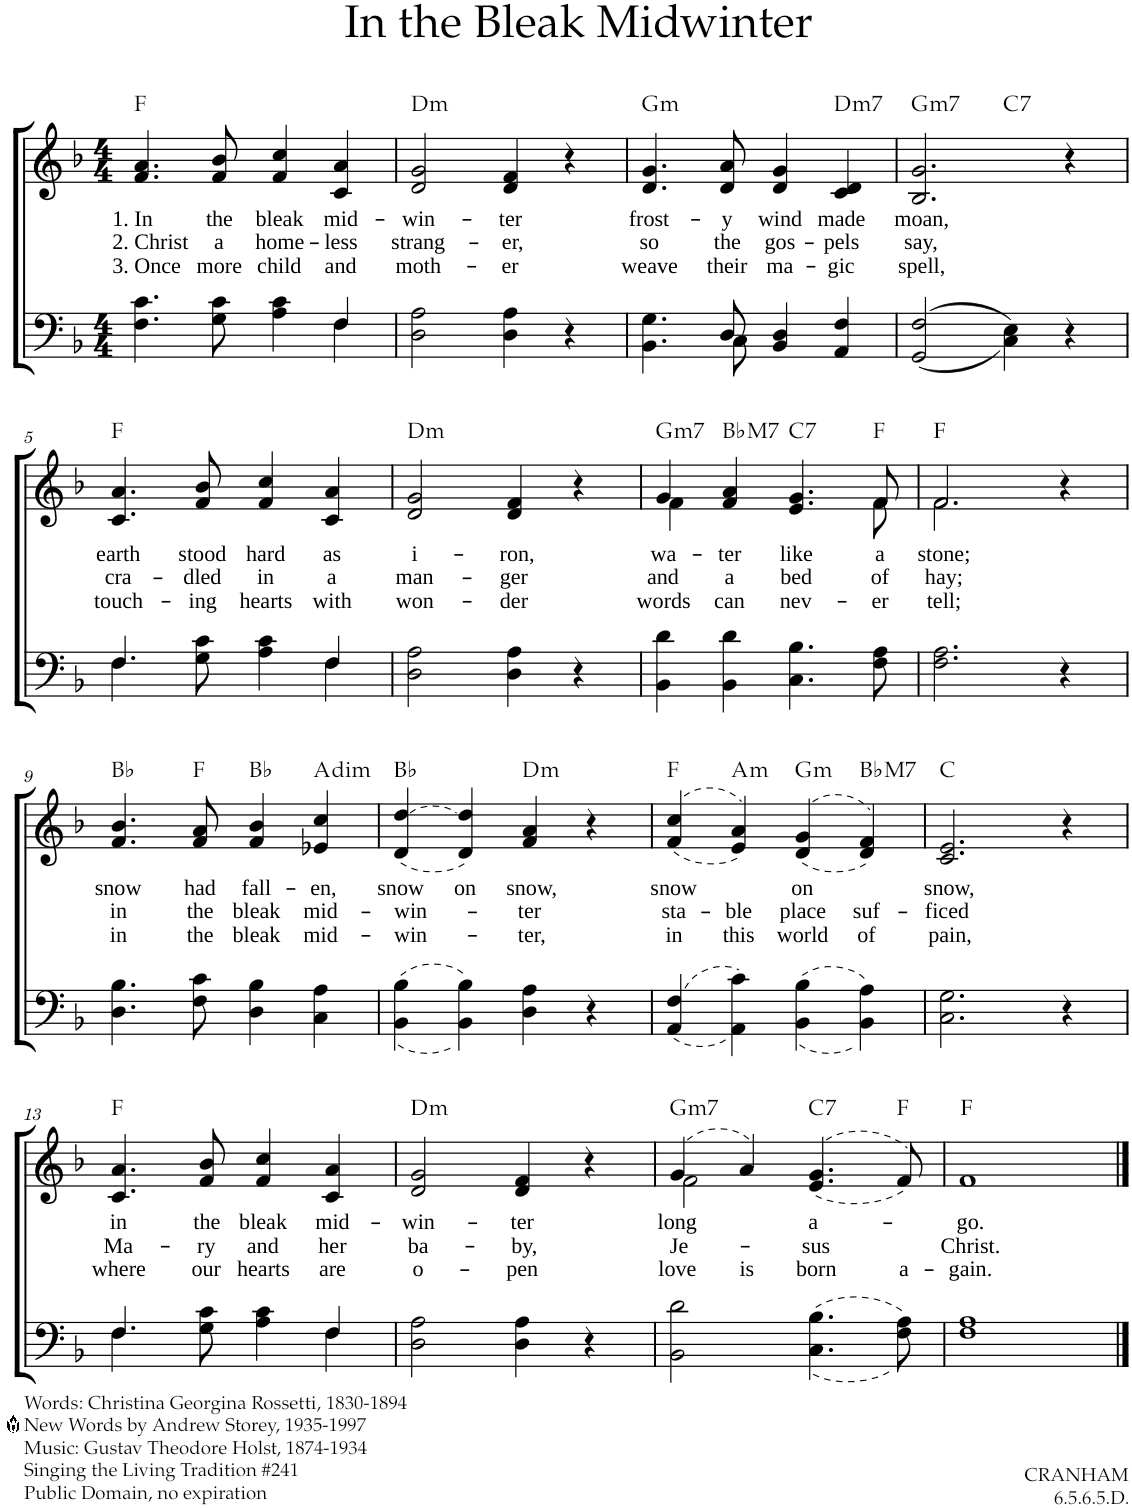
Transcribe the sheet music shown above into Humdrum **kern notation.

**kern	**kern	**text	**text	**text	**harte
*part2	*part1	*part1	*part1	*part1	*part1
*staff2	*staff1	*staff1	*staff1	*staff1	*
*I"Piano	*I"Piano	*	*	*	*
*I'Pno	*I'Pno	*	*	*	*
*clefF4	*clefG2	*	*	*	*
*k[b-]	*k[b-]	*	*	*	*
*M4/4	*M4/4	*	*	*	*
=1	=1	=1	=1	=1	=1
*^	*	*	*	*	*
!	!	!	!LO:LY:b	!LO:LY:b	!LO:LY:b	!
4.F\ 4.c\	2.ryy	4.f/ 4.a/	1. In	2. Christ	3. Once	F:maj
!	!	!	!LO:LY:b	!LO:LY:b	!LO:LY:b	!
8G\ 8c\	.	8f/ 8b-/	the	a	more	.
!	!	!	!LO:LY:b	!LO:LY:b	!LO:LY:b	!
4A\ 4c\	.	4f/ 4cc/	bleak	home-	child	.
!	!	!	!LO:LY:b	!LO:LY:b	!LO:LY:b	!
4F\	4F/	4c/ 4a/	mid-	-less	and	.
=2	=2	=2	=2	=2	=2	=2
!	!	!	!LO:LY:b	!LO:LY:b	!LO:LY:b	!LO:H:kt=m
*v	*v	*	*	*	*	*
2D\ 2A\	2d/ 2g/	-win-	strang-	moth-	D:min
!	!	!LO:LY:b	!LO:LY:b	!LO:LY:b	!
4D\ 4A\	4d/ 4f/	-ter	-er,	-er	.
4r	4r	.	.	.	.
=3	=3	=3	=3	=3	=3
*^	*	*	*	*	*
!	!	!	!LO:LY:b	!LO:LY:b	!LO:LY:b	!LO:H:kt=m
4.BB-\ 4.G\	4.ryy	4.d/ 4.g/	frost-	so	weave	G:min
!	!	!	!LO:LY:b	!LO:LY:b	!LO:LY:b	!
8D/	8C\	8d/ 8a/	-y	the	their	.
!	!	!	!LO:LY:b	!LO:LY:b	!LO:LY:b	!
4BB-/ 4D/	2ryy	4d/ 4g/	wind	gos-	ma-	.
!	!	!	!LO:LY:b	!LO:LY:b	!LO:LY:b	!LO:H:kt=m7
4AA/ 4F/	.	4c/ 4d/	made	-pels	-gic	D:min7
*v	*v	*	*	*	*	*
=4	=4	=4	=4	=4	=4
!	!	!LO:LY:b	!LO:LY:b	!LO:LY:b	!LO:H:kt=m7
*	*^	*	*	*	*
(<(>2GG/ 2F/	2.B-/ 2.g/	2ryy	moan,	say,	spell,	G:min7
!	!	!	!	!	!	!LO:H:kt=7
4C\ 4E\))	.	2ryy	.	.	.	C:7
4r	4r	.	.	.	.	.
!!LO:LB:g=z
=5	=5	=5	=5	=5	=5	=5
*^	*	*	*	*	*	*
!	!	!	!	!LO:LY:b	!LO:LY:b	!LO:LY:b	!
*	*	*v	*v	*	*	*	*
4.F/	4.F\	4.c/ 4.a/	earth	cra-	touch-	F:maj
!	!	!	!LO:LY:b	!LO:LY:b	!LO:LY:b	!
8G\ 8c\	4.ryy	8f/ 8b-/	stood	-dled	-ing	.
!	!	!	!LO:LY:b	!LO:LY:b	!LO:LY:b	!
4A\ 4c\	.	4f/ 4cc/	hard	in	hearts	.
!	!	!	!LO:LY:b	!LO:LY:b	!LO:LY:b	!
4F\	4F/	4c/ 4a/	as	a	with	.
=6	=6	=6	=6	=6	=6	=6
!	!	!	!LO:LY:b	!LO:LY:b	!LO:LY:b	!LO:H:kt=m
*v	*v	*	*	*	*	*
2D\ 2A\	2d/ 2g/	i-	man-	won-	D:min
!	!	!LO:LY:b	!LO:LY:b	!LO:LY:b	!
4D\ 4A\	4d/ 4f/	-ron,	-ger	-der	.
4r	4r	.	.	.	.
=7	=7	=7	=7	=7	=7
!	!	!LO:LY:b	!LO:LY:b	!LO:LY:b	!LO:H:kt=m7
*	*^	*	*	*	*
4BB-\ 4d\	4g/	4f\	wa-	and	words	G:min7
!	!	!	!LO:LY:b	!LO:LY:b	!LO:LY:b	!LO:H:kt=M7
4BB-\ 4d\	4f/ 4a/	8ryy	-ter	a	can	Bb:maj7
!	!	!	!LO:LY:b	!LO:LY:b	!LO:LY:b	!LO:H:kt=7
*	*v	*v	*	*	*	*
4.C\ 4.B-\	4.e/ 4.g/	like	bed	nev-	C:7
!	!	!LO:LY:b	!LO:LY:b	!LO:LY:b	!
*	*^	*	*	*	*
8F\ 8A\	8f/	8f\	a	of	-er	F:maj
=8	=8	=8	=8	=8	=8	=8
!	!	!	!LO:LY:b	!LO:LY:b	!LO:LY:b	!
2.F\ 2.A\	2.f/	2.f\	stone;	hay;	tell;	F:maj
4r	4r	4ryy	.	.	.	.
!!LO:LB:g=z
=9	=9	=9	=9	=9	=9	=9
!	!	!	!LO:LY:b	!LO:LY:b	!LO:LY:b	!
*	*v	*v	*	*	*	*
4.D\ 4.B-\	4.f/ 4.b-/	snow	in	in	Bb:maj
!	!	!LO:LY:b	!LO:LY:b	!LO:LY:b	!
8F\ 8c\	8f/ 8a/	had	the	the	F:maj
!	!	!LO:LY:b	!LO:LY:b	!LO:LY:b	!
4D\ 4B-\	4f/ 4b-/	fall-	bleak	bleak	Bb:maj
!	!	!LO:LY:b	!LO:LY:b	!LO:LY:b	!LO:H:kt=dim
4C\ 4A\	4e-X/ 4cc/	-en,	mid-	mid-	A:dim
=10	=10	=10	=10	=10	=10
!	!LO:T:n=2:dash	!LO:LY:b	!LO:LY:b	!LO:LY:b	!
(<(4BB-\ 4B-\	(4d/ [4dd/	snow	-win-	-win-	Bb:maj
!	!	!LO:LY:b	!	!	!
4BB-\ 4B-\))	4d/ 4dd/])	on	.	.	.
!	!	!LO:LY:b	!LO:LY:b	!LO:LY:b	!LO:H:kt=m
4D\ 4A\	4f/ 4a/	snow,	-ter	-ter,	D:min
4r	4r	.	.	.	.
=11	=11	=11	=11	=11	=11
!	!	!LO:LY:b	!LO:LY:b	!LO:LY:b	!
(<(4AA/ 4F/	(>(4f/ 4cc/	snow	sta-	in	F:maj
!	!	!	!LO:LY:b	!LO:LY:b	!LO:H:kt=m
4AA\ 4c\))	4e/ 4a/))	.	-ble	this	A:min
!	!	!LO:LY:b	!LO:LY:b	!LO:LY:b	!LO:H:kt=m
(<(4BB-\ 4B-\	(>(4d/ 4g/	on	place	world	G:min
!	!	!	!LO:LY:b	!LO:LY:b	!LO:H:kt=M7
4BB-\ 4A\))	4d/ 4f/))	.	suf-	of	Bb:maj7
=12	=12	=12	=12	=12	=12
!	!	!LO:LY:b	!LO:LY:b	!LO:LY:b	!
2.C\ 2.G\	2.c/ 2.e/	snow,	-ficed	pain,	C:maj
4r	4r	.	.	.	.
!!LO:LB:g=z
=13	=13	=13	=13	=13	=13
*^	*	*	*	*	*
!	!	!	!LO:LY:b	!LO:LY:b	!LO:LY:b	!
4.F/	4.F\	4.c/ 4.a/	in	Ma-	where	F:maj
!	!	!	!LO:LY:b	!LO:LY:b	!LO:LY:b	!
8ryy	8G\ 8c\	8f/ 8b-/	the	-ry	our	.
!	!	!	!LO:LY:b	!LO:LY:b	!LO:LY:b	!
4A\ 4c\	4ryy	4f/ 4cc/	bleak	and	hearts	.
!	!	!	!LO:LY:b	!LO:LY:b	!LO:LY:b	!
4F\	4F/	4c/ 4a/	mid-	her	are	.
=14	=14	=14	=14	=14	=14	=14
!	!	!	!LO:LY:b	!LO:LY:b	!LO:LY:b	!LO:H:kt=m
*v	*v	*	*	*	*	*
2D\ 2A\	2d/ 2g/	-win-	ba-	o-	D:min
!	!	!LO:LY:b	!LO:LY:b	!LO:LY:b	!
4D\ 4A\	4d/ 4f/	-ter	-by,	-pen	.
4r	4r	.	.	.	.
=15	=15	=15	=15	=15	=15
!	!	!LO:LY:b	!LO:LY:b	!LO:LY:b	!LO:H:kt=m7
*	*^	*	*	*	*
2BB-\ 2d\	(4g/	2f\	long	Je-	love	G:min7
!	!	!	!	!	!LO:LY:b	!
.	4a/)	.	.	.	is	.
!	!	!	!LO:LY:b	!LO:LY:b	!LO:LY:b	!LO:H:kt=7
(<(4.C\ 4.B-\	(>(4.e/ 4.g/	2ryy	a-	-sus	born	C:7
!	!	!	!	!	!LO:LY:b	!
8F\ 8A\))	8f/))	.	.	.	a-	F:maj
*	*v	*v	*	*	*	*
=16	=16	=16	=16	=16	=16
!	!	!LO:LY:b	!LO:LY:b	!LO:LY:b	!
1F 1A	1f	-go.	Christ.	-gain.	F:maj
==	==	==	==	==	==
*-	*-	*-	*-	*-	*-
